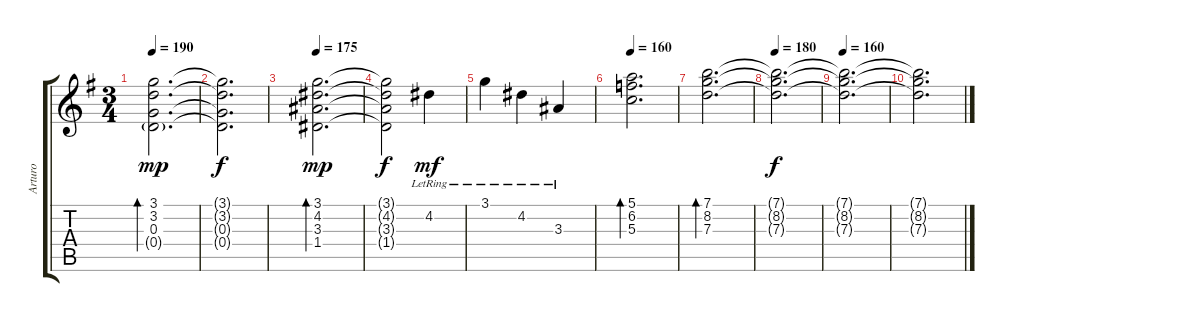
\track ("Arturo" "Arturo") {instrument acousticguitarsteel}
\staff {score tabs}
\tuning (E4 B3 G3 D3 A2 E2) {hide}
\ts (3 4)
\tempo 190
\clef g2
\ks g
(3.1 3.2 0.3 0.4{g}).2{d bd 30 dy mp} |
(3.1{t} 3.2{t} 0.3{t} 0.4{t}).2{d dy f} |
\tempo 175
(3.1 4.2 3.3 1.4).2{d bd 240 dy mp} |
(3.1{t} 4.2{t} 3.3{t} 1.4{t}).2{dy f} 4.2{lr}.4{dy mf} |
3.1{lr}.4 4.2{lr}.4 3.3{lr}.4 |
\tempo 160
(5.1 6.2 5.3).2{d bd 240} |
(7.1 8.2 7.3).2{d bd 480} |
\tempo 180
(7.1{t} 8.2{t} 7.3{t}).2{d dy f} |
\tempo 160
(7.1{t} 8.2{t} 7.3{t}).2{d} |
(7.1{t} 8.2{t} 7.3{t}).2{d}
